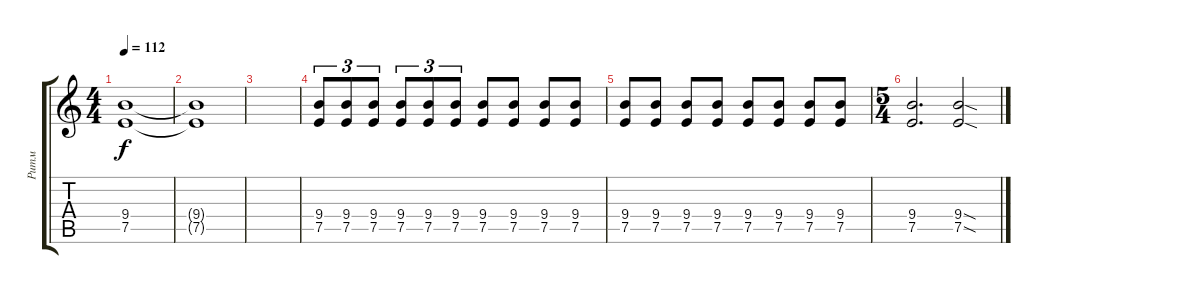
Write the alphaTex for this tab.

\track ("Ритм" "Ритм") {instrument electricguitarclean}
\staff {score tabs}
\tuning (E4 B3 G3 D3 A2 E2) {hide}
\ts (4 4)
\tempo 112
\clef g2
\ks c
(9.4{t} 7.5{t}).1{dy f} |
(9.4{t} 7.5{t}).1 |
|
(9.4 7.5).8{tu (3 2)} (9.4 7.5).8{tu (3 2)} (9.4 7.5).8{tu (3 2)} (9.4 7.5).8{tu (3 2)} (9.4 7.5).8{tu (3 2)} (9.4 7.5).8{tu (3 2)} (9.4 7.5).8 (9.4 7.5).8 (9.4 7.5).8 (9.4 7.5).8 |
(9.4 7.5).8 (9.4 7.5).8 (9.4 7.5).8 (9.4 7.5).8 (9.4 7.5).8 (9.4 7.5).8 (9.4 7.5).8 (9.4 7.5).8 |
\ts (5 4)
(9.4 7.5).2{d} (9.4{sod} 7.5{sod}).2{instrument distortionguitar}
